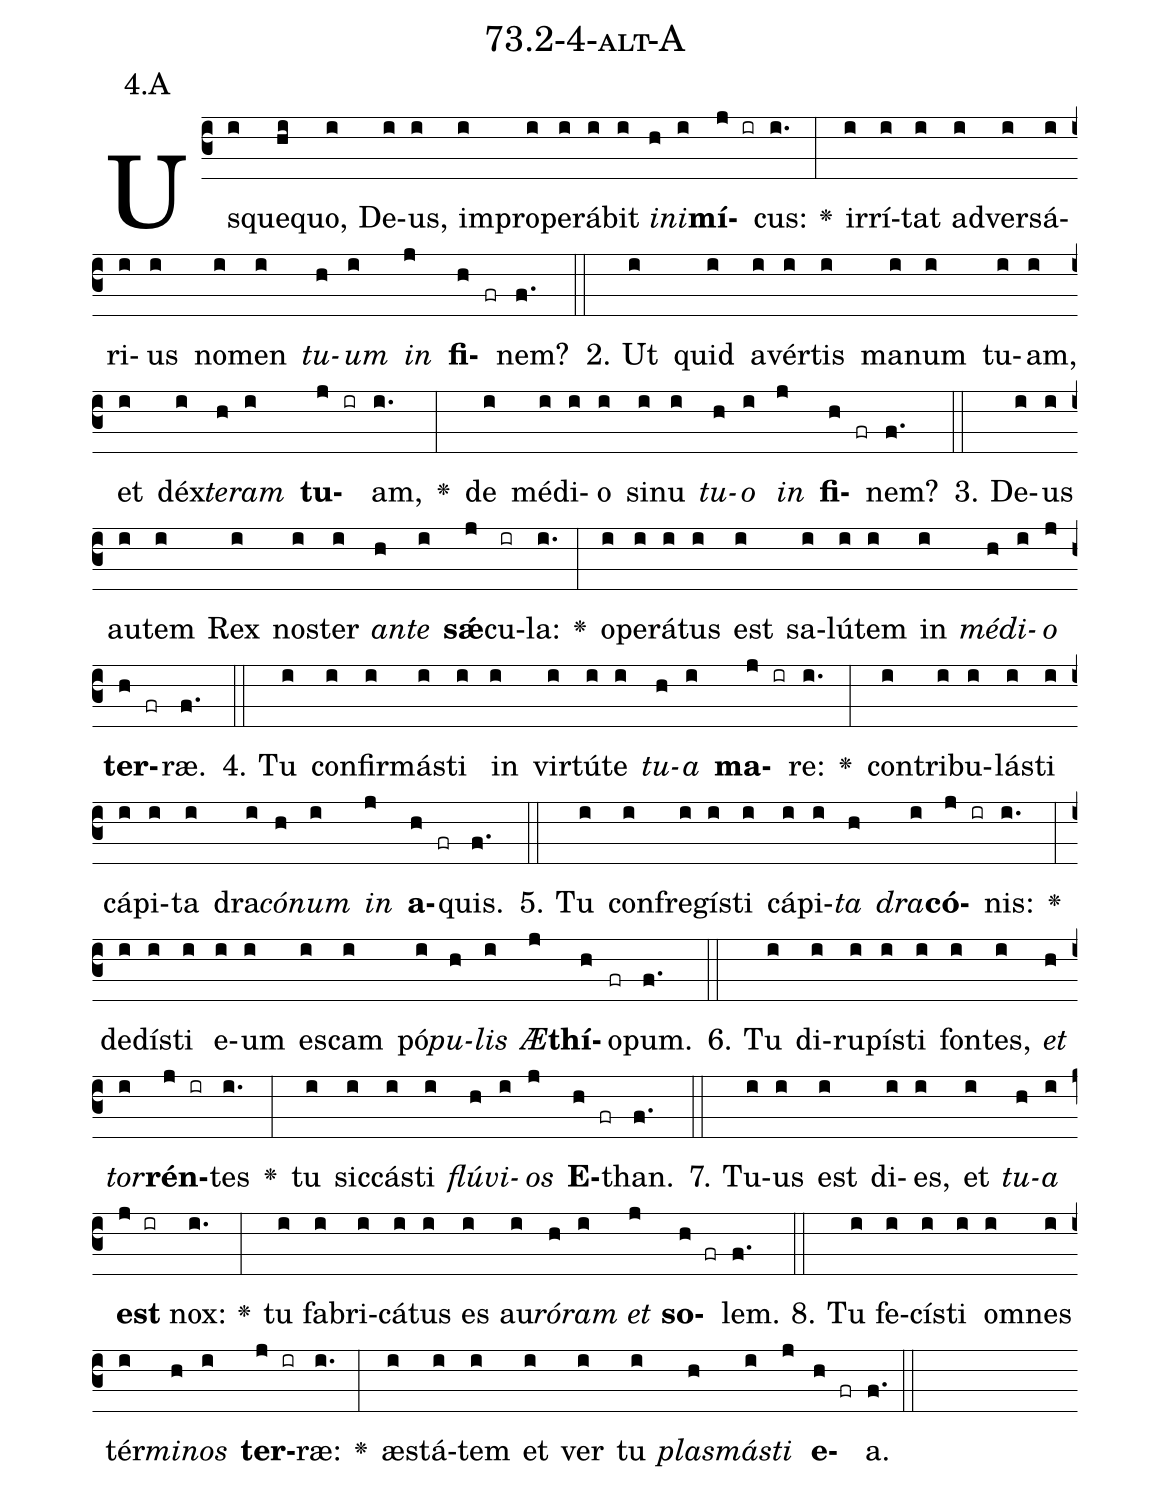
name: 73.2-4-alt-A;
annotation: 4.A;
%%
(c3)Us(i)que(hi)quo,(i) De(i)us,(i) im(i)pro(i)pe(i)rá(i)bit(i) <i>in</i>(h)<i>i</i>(i)<b>mí</b>(j ir)cus:(i.) <v>\greheightstar</v>(:) ir(i)rí(i)tat(i) ad(i)ver(i)sá(i)ri(i)us(i) no(i)men(i) <i>tu</i>(h)<i>um</i>(i) <i>in</i>(j) <b>fi</b>(h fr)nem?(f.) (::)
2. Ut(i) quid(i) a(i)vér(i)tis(i) ma(i)num(i) tu(i)am,(i) et(i) déx(i)<i>te</i>(h)<i>ram</i>(i) <b>tu</b>(j ir)am,(i.) <v>\greheightstar</v>(:) de(i) mé(i)di(i)o(i) si(i)nu(i) <i>tu</i>(h)<i>o</i>(i) <i>in</i>(j) <b>fi</b>(h fr)nem?(f.) (::)
3. De(i)us(i) au(i)tem(i) Rex(i) nos(i)ter(i) <i>an</i>(h)<i>te</i>(i) <b>sǽ</b>(j)cu(ir)la:(i.) <v>\greheightstar</v>(:) o(i)pe(i)rá(i)tus(i) est(i) sa(i)lú(i)tem(i) in(i) <i>mé</i>(h)<i>di</i>(i)<i>o</i>(j) <b>ter</b>(h fr)ræ.(f.) (::)
4. Tu(i) con(i)fir(i)más(i)ti(i) in(i) vir(i)tú(i)te(i) <i>tu</i>(h)<i>a</i>(i) <b>ma</b>(j ir)re:(i.) <v>\greheightstar</v>(:) con(i)tri(i)bu(i)lás(i)ti(i) cá(i)pi(i)ta(i) dra(i)<i>có</i>(h)<i>num</i>(i) <i>in</i>(j) <b>a</b>(h fr)quis.(f.) (::)
5. Tu(i) con(i)fre(i)gís(i)ti(i) cá(i)pi(i)<i>ta</i>(h) <i>dra</i>(i)<b>có</b>(j ir)nis:(i.) <v>\greheightstar</v>(:) de(i)dís(i)ti(i) e(i)um(i) es(i)cam(i) pó(i)<i>pu</i>(h)<i>lis</i>(i) <i>Æ</i>(j)<b>thí</b>(h)o(fr)pum.(f.) (::)
6. Tu(i) di(i)ru(i)pís(i)ti(i) fon(i)tes,(i) <i>et</i>(h) <i>tor</i>(i)<b>rén</b>(j ir)tes(i.) <v>\greheightstar</v>(:) tu(i) sic(i)cás(i)ti(i) <i>flú</i>(h)<i>vi</i>(i)<i>os</i>(j) <b>E</b>(h fr)than.(f.) (::)
7. Tu(i)us(i) est(i) di(i)es,(i) et(i) <i>tu</i>(h)<i>a</i>(i) <b>est</b>(j ir) nox:(i.) <v>\greheightstar</v>(:) tu(i) fa(i)bri(i)cá(i)tus(i) es(i) au(i)<i>ró</i>(h)<i>ram</i>(i) <i>et</i>(j) <b>so</b>(h fr)lem.(f.) (::)
8. Tu(i) fe(i)cís(i)ti(i) om(i)nes(i) tér(i)<i>mi</i>(h)<i>nos</i>(i) <b>ter</b>(j ir)ræ:(i.) <v>\greheightstar</v>(:) æs(i)tá(i)tem(i) et(i) ver(i) tu(i) <i>plas</i>(h)<i>más</i>(i)<i>ti</i>(j) <b>e</b>(h fr)a.(f.) (::)
